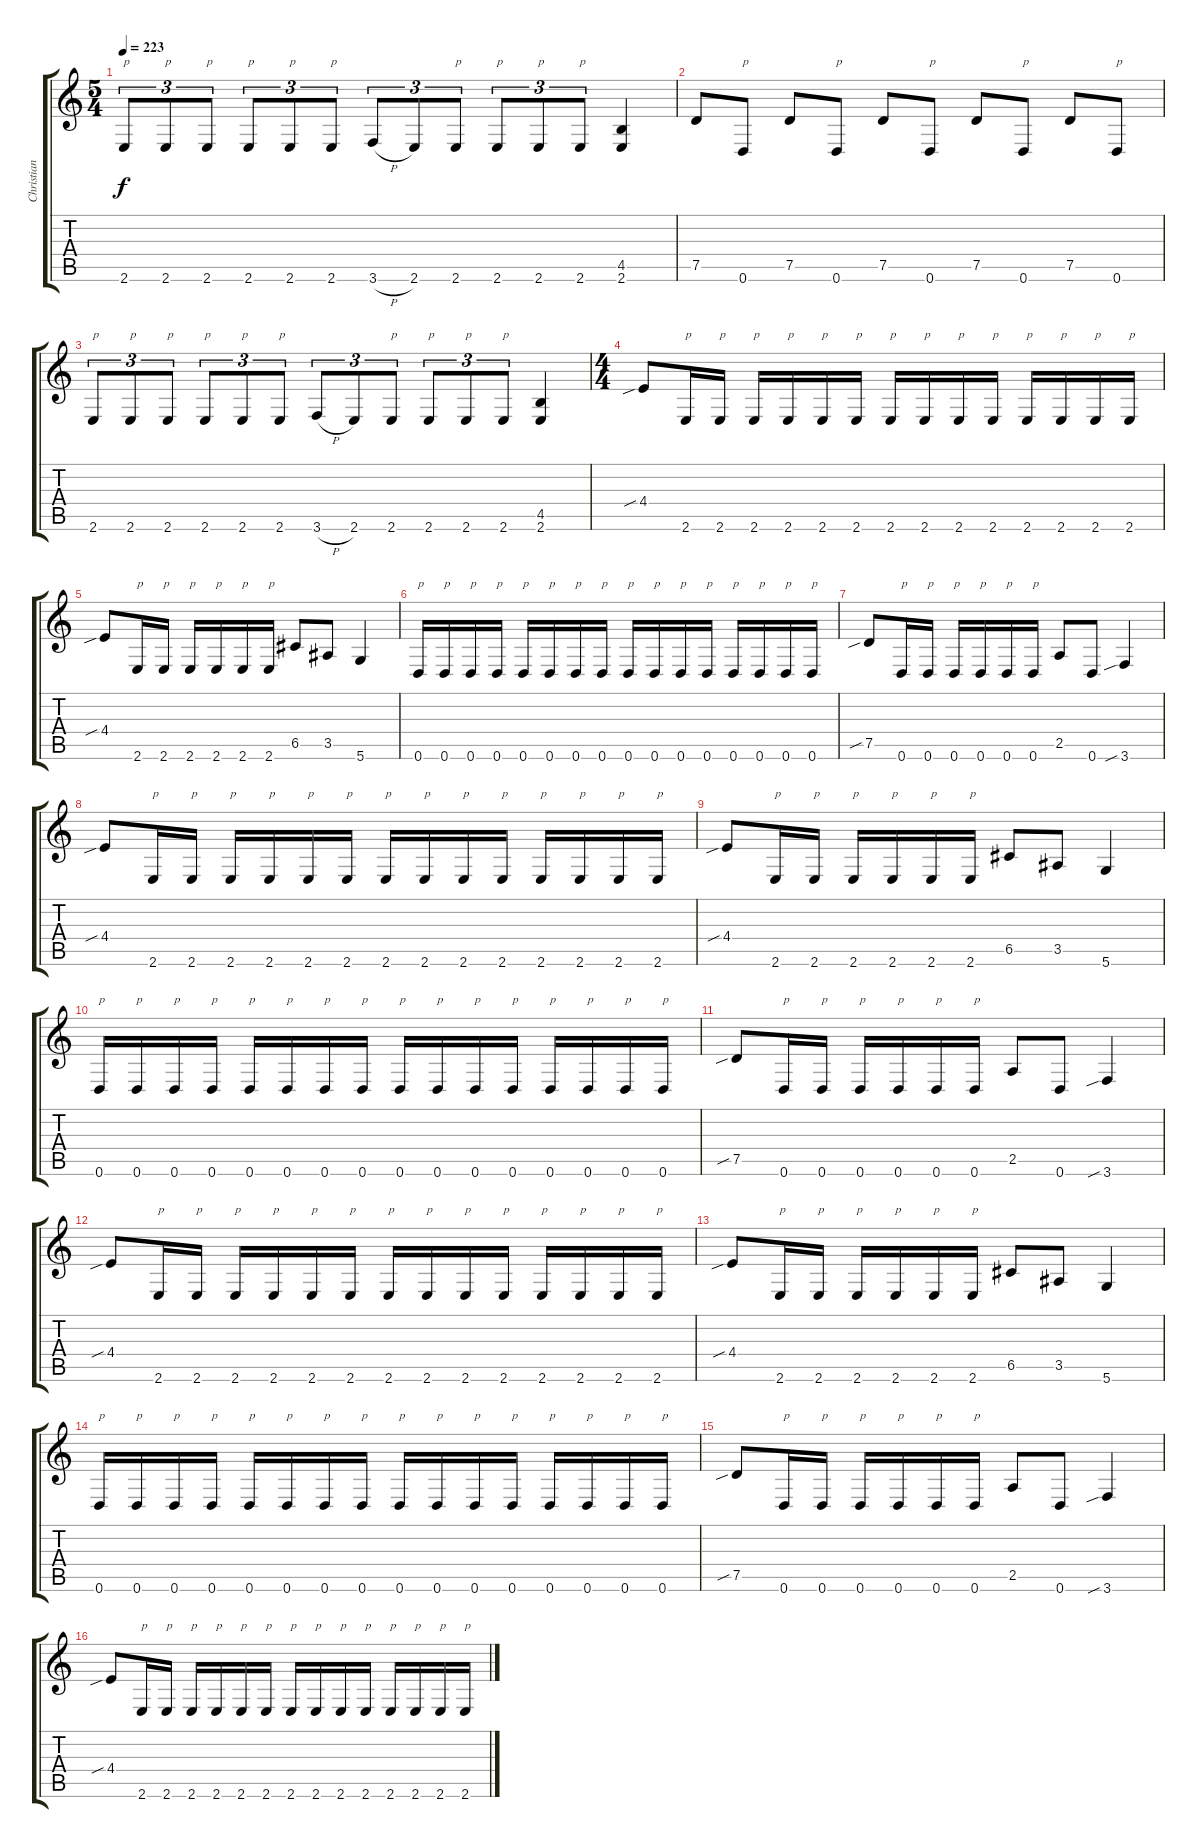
\track ("Christian Muenzner" "Christian ") {instrument distortionguitar}
\staff {score tabs}
\tuning (D4 A3 F3 C3 G2 D2) {hide}
\ts (5 4)
\tempo 223
\clef g2
\ks c
2.6.8{tu (3 2) txt "p" dy f} 2.6.8{tu (3 2) txt "p"} 2.6.8{tu (3 2) txt "p"} 2.6.8{tu (3 2) txt "p"} 2.6.8{tu (3 2) txt "p"} 2.6.8{tu (3 2) txt "p"} 3.6{h}.8{tu (3 2)} 2.6.8{tu (3 2)} 2.6.8{tu (3 2) txt "p"} 2.6.8{tu (3 2) txt "p"} 2.6.8{tu (3 2) txt "p"} 2.6.8{tu (3 2) txt "p"} (4.5 2.6).4 |
7.5.8 0.6.8{txt "p"} 7.5.8 0.6.8{txt "p"} 7.5.8 0.6.8{txt "p"} 7.5.8 0.6.8{txt "p"} 7.5.8 0.6.8{txt "p"} |
2.6.8{tu (3 2) txt "p"} 2.6.8{tu (3 2) txt "p"} 2.6.8{tu (3 2) txt "p"} 2.6.8{tu (3 2) txt "p"} 2.6.8{tu (3 2) txt "p"} 2.6.8{tu (3 2) txt "p"} 3.6{h}.8{tu (3 2)} 2.6.8{tu (3 2)} 2.6.8{tu (3 2) txt "p"} 2.6.8{tu (3 2) txt "p"} 2.6.8{tu (3 2) txt "p"} 2.6.8{tu (3 2) txt "p"} (4.5 2.6).4 |
\ts (4 4)
4.4{sib}.8 2.6.16{txt "p"} 2.6.16{txt "p"} 2.6.16{txt "p"} 2.6.16{txt "p"} 2.6.16{txt "p"} 2.6.16{txt "p"} 2.6.16{txt "p"} 2.6.16{txt "p"} 2.6.16{txt "p"} 2.6.16{txt "p"} 2.6.16{txt "p"} 2.6.16{txt "p"} 2.6.16{txt "p"} 2.6.16{txt "p"} |
4.4{sib}.8 2.6.16{txt "p"} 2.6.16{txt "p"} 2.6.16{txt "p"} 2.6.16{txt "p"} 2.6.16{txt "p"} 2.6.16{txt "p"} 6.5.8 3.5.8 5.6.4 |
0.6.16{txt "p"} 0.6.16{txt "p"} 0.6.16{txt "p"} 0.6.16{txt "p"} 0.6.16{txt "p"} 0.6.16{txt "p"} 0.6.16{txt "p"} 0.6.16{txt "p"} 0.6.16{txt "p"} 0.6.16{txt "p"} 0.6.16{txt "p"} 0.6.16{txt "p"} 0.6.16{txt "p"} 0.6.16{txt "p"} 0.6.16{txt "p"} 0.6.16{txt "p"} |
7.5{sib}.8 0.6.16{txt "p"} 0.6.16{txt "p"} 0.6.16{txt "p"} 0.6.16{txt "p"} 0.6.16{txt "p"} 0.6.16{txt "p"} 2.5.8 0.6.8 3.6{sib}.4 |
4.4{sib}.8 2.6.16{txt "p"} 2.6.16{txt "p"} 2.6.16{txt "p"} 2.6.16{txt "p"} 2.6.16{txt "p"} 2.6.16{txt "p"} 2.6.16{txt "p"} 2.6.16{txt "p"} 2.6.16{txt "p"} 2.6.16{txt "p"} 2.6.16{txt "p"} 2.6.16{txt "p"} 2.6.16{txt "p"} 2.6.16{txt "p"} |
4.4{sib}.8 2.6.16{txt "p"} 2.6.16{txt "p"} 2.6.16{txt "p"} 2.6.16{txt "p"} 2.6.16{txt "p"} 2.6.16{txt "p"} 6.5.8 3.5.8 5.6.4 |
0.6.16{txt "p"} 0.6.16{txt "p"} 0.6.16{txt "p"} 0.6.16{txt "p"} 0.6.16{txt "p"} 0.6.16{txt "p"} 0.6.16{txt "p"} 0.6.16{txt "p"} 0.6.16{txt "p"} 0.6.16{txt "p"} 0.6.16{txt "p"} 0.6.16{txt "p"} 0.6.16{txt "p"} 0.6.16{txt "p"} 0.6.16{txt "p"} 0.6.16{txt "p"} |
7.5{sib}.8 0.6.16{txt "p"} 0.6.16{txt "p"} 0.6.16{txt "p"} 0.6.16{txt "p"} 0.6.16{txt "p"} 0.6.16{txt "p"} 2.5.8 0.6.8 3.6{sib}.4 |
4.4{sib}.8 2.6.16{txt "p"} 2.6.16{txt "p"} 2.6.16{txt "p"} 2.6.16{txt "p"} 2.6.16{txt "p"} 2.6.16{txt "p"} 2.6.16{txt "p"} 2.6.16{txt "p"} 2.6.16{txt "p"} 2.6.16{txt "p"} 2.6.16{txt "p"} 2.6.16{txt "p"} 2.6.16{txt "p"} 2.6.16{txt "p"} |
4.4{sib}.8 2.6.16{txt "p"} 2.6.16{txt "p"} 2.6.16{txt "p"} 2.6.16{txt "p"} 2.6.16{txt "p"} 2.6.16{txt "p"} 6.5.8 3.5.8 5.6.4 |
0.6.16{txt "p"} 0.6.16{txt "p"} 0.6.16{txt "p"} 0.6.16{txt "p"} 0.6.16{txt "p"} 0.6.16{txt "p"} 0.6.16{txt "p"} 0.6.16{txt "p"} 0.6.16{txt "p"} 0.6.16{txt "p"} 0.6.16{txt "p"} 0.6.16{txt "p"} 0.6.16{txt "p"} 0.6.16{txt "p"} 0.6.16{txt "p"} 0.6.16{txt "p"} |
7.5{sib}.8 0.6.16{txt "p"} 0.6.16{txt "p"} 0.6.16{txt "p"} 0.6.16{txt "p"} 0.6.16{txt "p"} 0.6.16{txt "p"} 2.5.8 0.6.8 3.6{sib}.4 |
4.4{sib}.8 2.6.16{txt "p"} 2.6.16{txt "p"} 2.6.16{txt "p"} 2.6.16{txt "p"} 2.6.16{txt "p"} 2.6.16{txt "p"} 2.6.16{txt "p"} 2.6.16{txt "p"} 2.6.16{txt "p"} 2.6.16{txt "p"} 2.6.16{txt "p"} 2.6.16{txt "p"} 2.6.16{txt "p"} 2.6.16{txt "p"}
